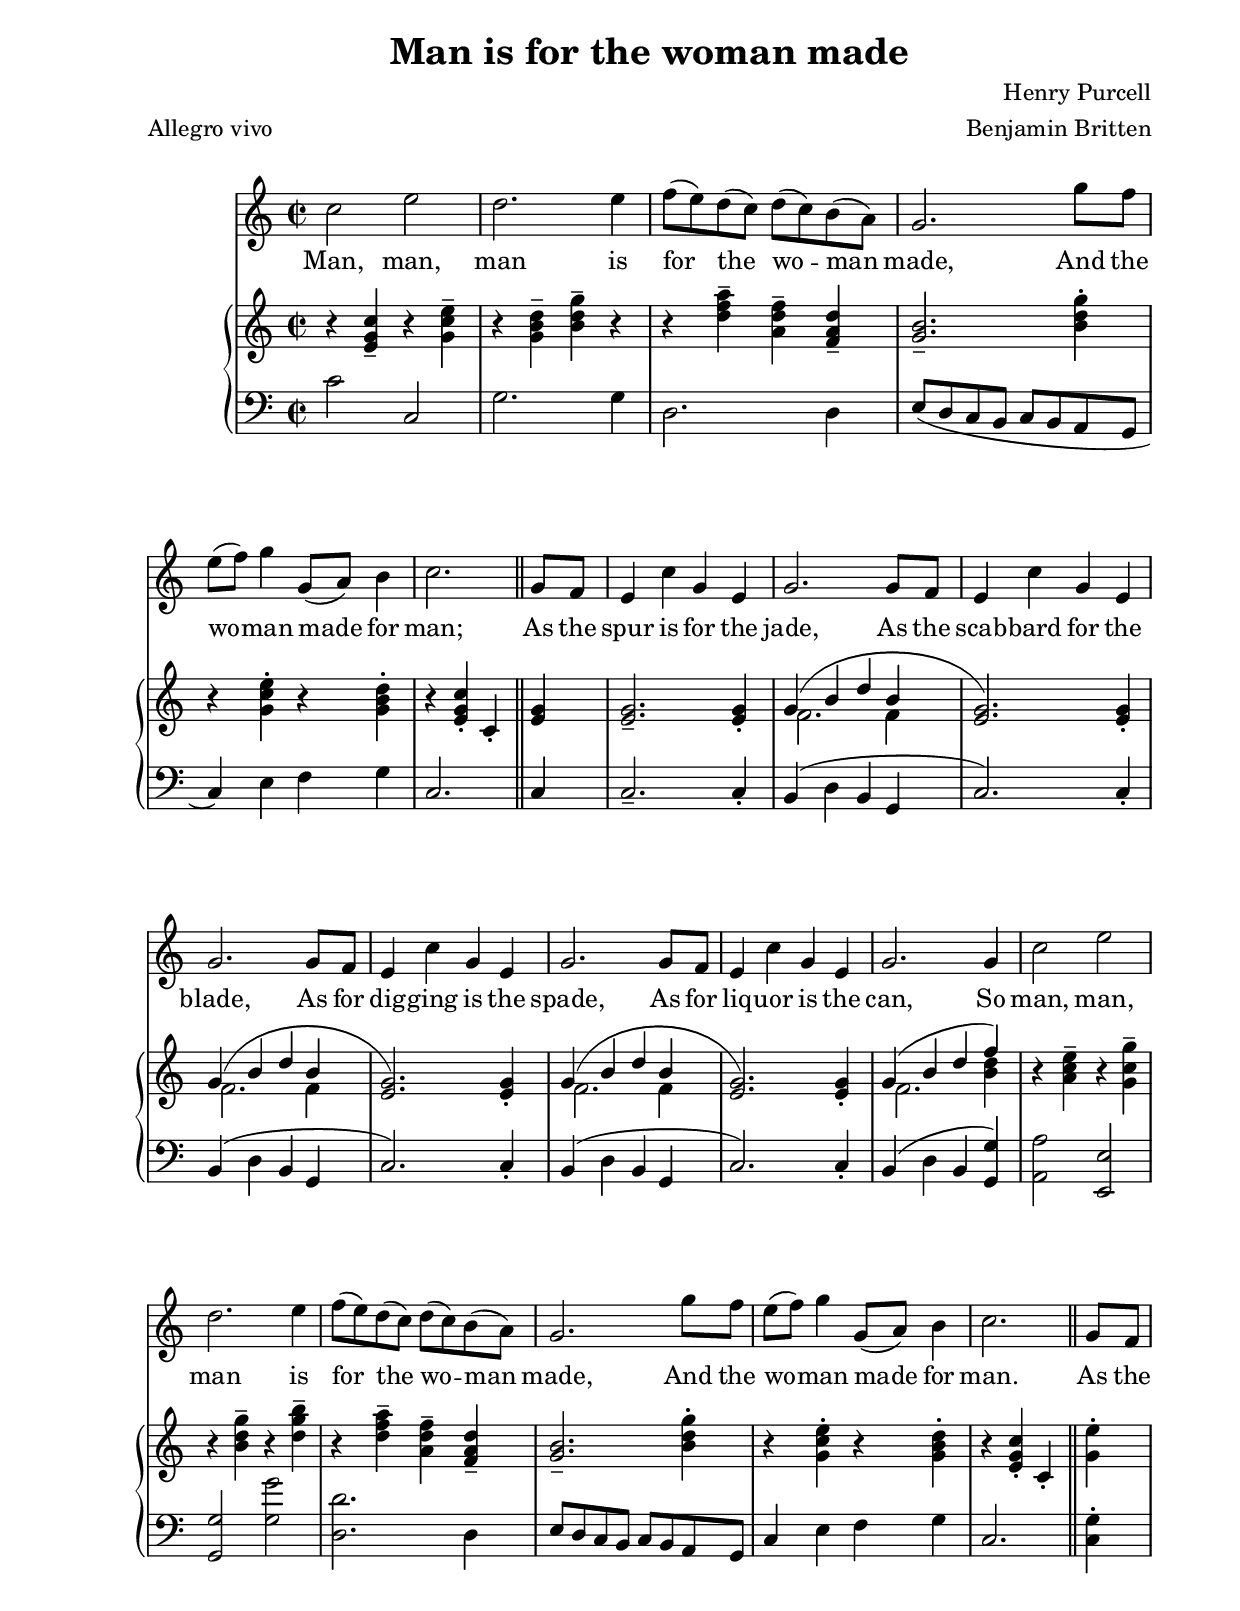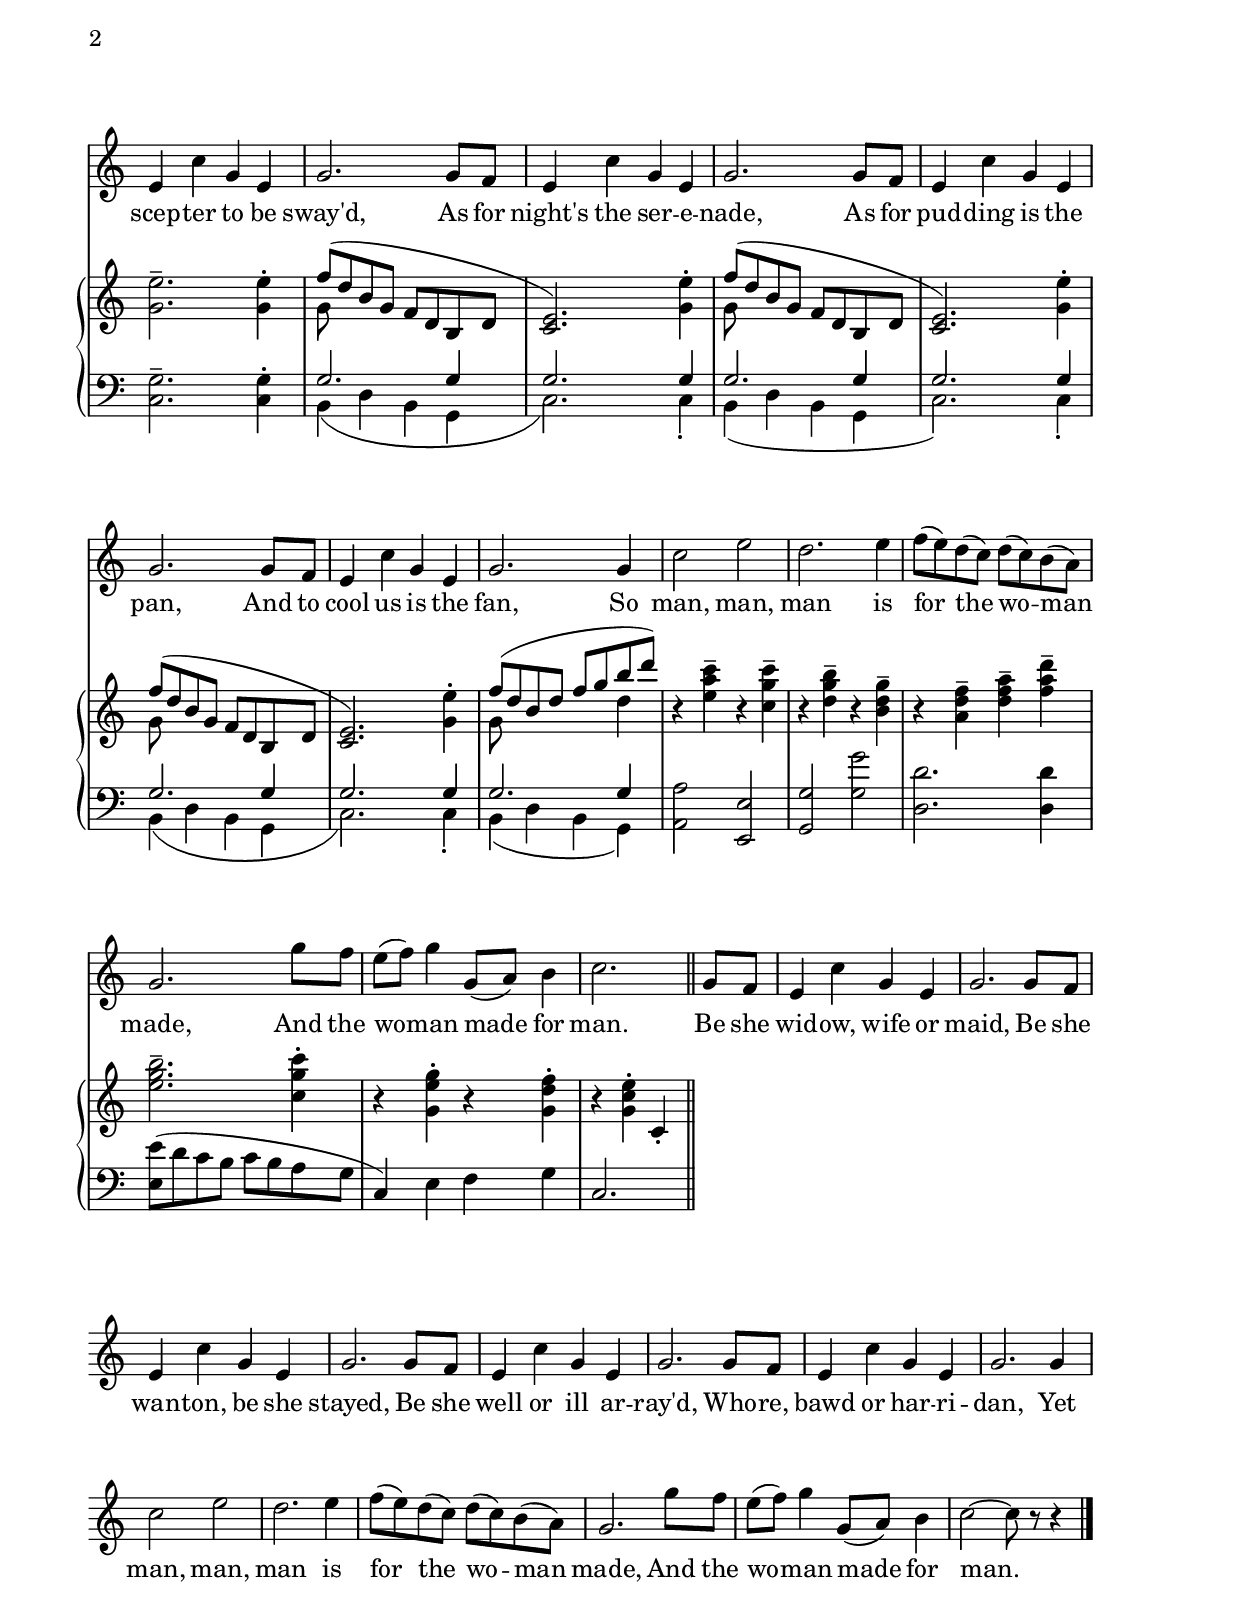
\version "2.18.0"

\language "deutsch"

\header {
  title = "Man is for the woman made"
  meter = "Allegro vivo"
  composer = "Henry Purcell"
  arranger = "Benjamin Britten"
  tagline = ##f
}

\paper {
  #(set-paper-size "a4")
  top-system-spacing #'basic-distance = #20
  top-markup-spacing #'basic-distance = #8
  markup-system-spacing #'basic-distance = #26
  system-system-spacing #'basic-distance = #20
  last-bottom-spacing #'basic-distance = #20
  two-sided = ##t
  inner-margin = 25
  outer-margin = 15
}

\layout {
  \context {
    \Score
    \remove "Bar_number_engraver"
  }
}
\score {
  <<
    \new Voice = "mel" \relative c'' {
      \clef treble
      \time 2/2
      c2 e d2. e4 f8( e) d( c) d( c) h( a) g2. g'8 f
      e( f) g4 g,8( a) h4 c2.
      \bar "||"
      \repeat unfold 4 {
				g8 f
				e4 c' g e g2.
      } g4
      c2 e d2. e4 f8( e) d( c) d( c) h( a) g2. g'8 f
      e( f) g4 g,8( a) h4 c2.
      \bar "||"
      \repeat unfold 4 {
				g8 f
				e4 c' g e g2.
      } g4
      c2 e d2. e4 f8( e) d( c) d( c) h( a) g2. g'8 f
      e( f) g4 g,8( a) h4 c2.
      \bar "||"
      \repeat unfold 4 {
				g8 f
				e4 c' g e g2.
      } g4
      c2 e d2. e4 f8( e) d( c) d( c) h( a) g2. g'8 f
      e( f) g4 g,8( a) h4 c2~c8 r r4
      \bar "|."
    }
    \new Lyrics \lyricsto mel {
      Man, man, man is for the wo -- man made,
      And the wo -- man made for man;
      As the spur is for the jade,
      As the scab -- bard for the blade,
      As for dig -- ging is the spade,
      As for liq -- uor is the can,
      So man, man, man is for the wo -- man made,
      And the wo -- man made for man.
      %%%%%%%%%%%%%%%%%%%%%
      As the scep -- ter to be sway'd,
			As for night's the ser -- e -- nade,
			As for pud -- ding is the pan,
			And to cool us is the fan,
			So man, man, man is for the wo -- man made,
			And the wo -- man made for man.
			%%%%%%%%%%%%%%%%%%%%%
			Be she wid -- ow, wife or maid,
			Be she wan -- ton, be she stayed,
			Be she well or ill ar -- ray'd,
			Who -- re, bawd or har -- ri -- dan,
			Yet man, man, man is for the wo -- man made,
			And the wo -- man made for man.
    }

    \new PianoStaff <<
      \new Staff = "upper" \relative c' {
        \clef treble
        \time 2/2
        r4 <e g c>-- r <g c e>-- r <g h d>--<h d g>-- r
        r <d f a>--<a d f>--<f a d>--<g h>2.--<h d g>4-.
        r <g c e>-. r <g h d>-. r <e g c>-. c-.
        \bar "||"
        <e g>4 q2.--
        \repeat unfold 3{
        	q4-.
        	<<
        		{
        			g( h d h <e, g>2.)
        		}
        		\\
        		{
        			f f4 s2.
        		}
        	>>
        }
        <e g>4-.
        <<
        	{
        		g( h d f)
        	}
        	\\
        	{
        		f,2. <h d>4
        	}
        >>
        r <a c e>-- r <g c g'>-- r <h d g>-- r <d g h>--
        r <d f a>--<a d f>--<f a d>--<g h>2.--<h d g>4-.
        r <g c e>-. r <g h d>-. r <e g c>-. c-.
        \bar "||"
        <g' e'>-. q2.--
        \repeat unfold 3{
        	q4-.
        	<<
        		{
        			f'8( d h g f d h d <c e>2.)
        		}
        		\\
        		{
        			g'8 s4. s2 s2.
        		}
        	>>
        }
        <g e'>4-.
        <<
        	{
        		f'8( d h d f g h d)
        	}
        	\\
        	{
        		g,,8 s4. s4 d'
        	}
        >>
        r <e a c>-- r <c g' c>-- r <d g h>-- r <h d g>--
        r <a d f>--<d f a>--<f a d>--<e g h>2.--<c g' c>4-.
        r <g e' g>-. r <g d' f>-. r <g c e>-. c,-.
      }
      \new Staff = "lower" \relative c' {
        \clef bass
        \time 2/2
        c2 c, g'2. g4 d2. d4 e8( d c h c h a g c4) e f g
        c,2.
        \bar "||"
        c4 c2.--
        \repeat unfold 3{
        	c4-. h( d h g c2.)
        }
        c4-. h( d h <g g'>)<a a'>2<e e'><g g'><g' g'>
        <d d'>2. d4 e8 d c h c h a g c4 e f g
        c,2. <c g'>4-. q2.-- q4-.
        \repeat unfold 3{
        	<<
        		{
        			g'2. g4 g2. g4
        		}
        		\\
        		{
        			h,( d h g c2.) c4-.
        		}
        	>>
        }
        <<
        	{
        		g'2. g4
        	}
        	\\
        	{
        		h,( d h g)
        	}
        >>
        <a a'>2<e e'><g g'><g' g'>
        <d d'>2. q4 <e e'>8( d' c h c h a g c,4) e f g
        c,2.
        \bar "||"
      }
    >>
  >>
  \layout {
    \context { \Staff \RemoveEmptyStaves }
  }
}